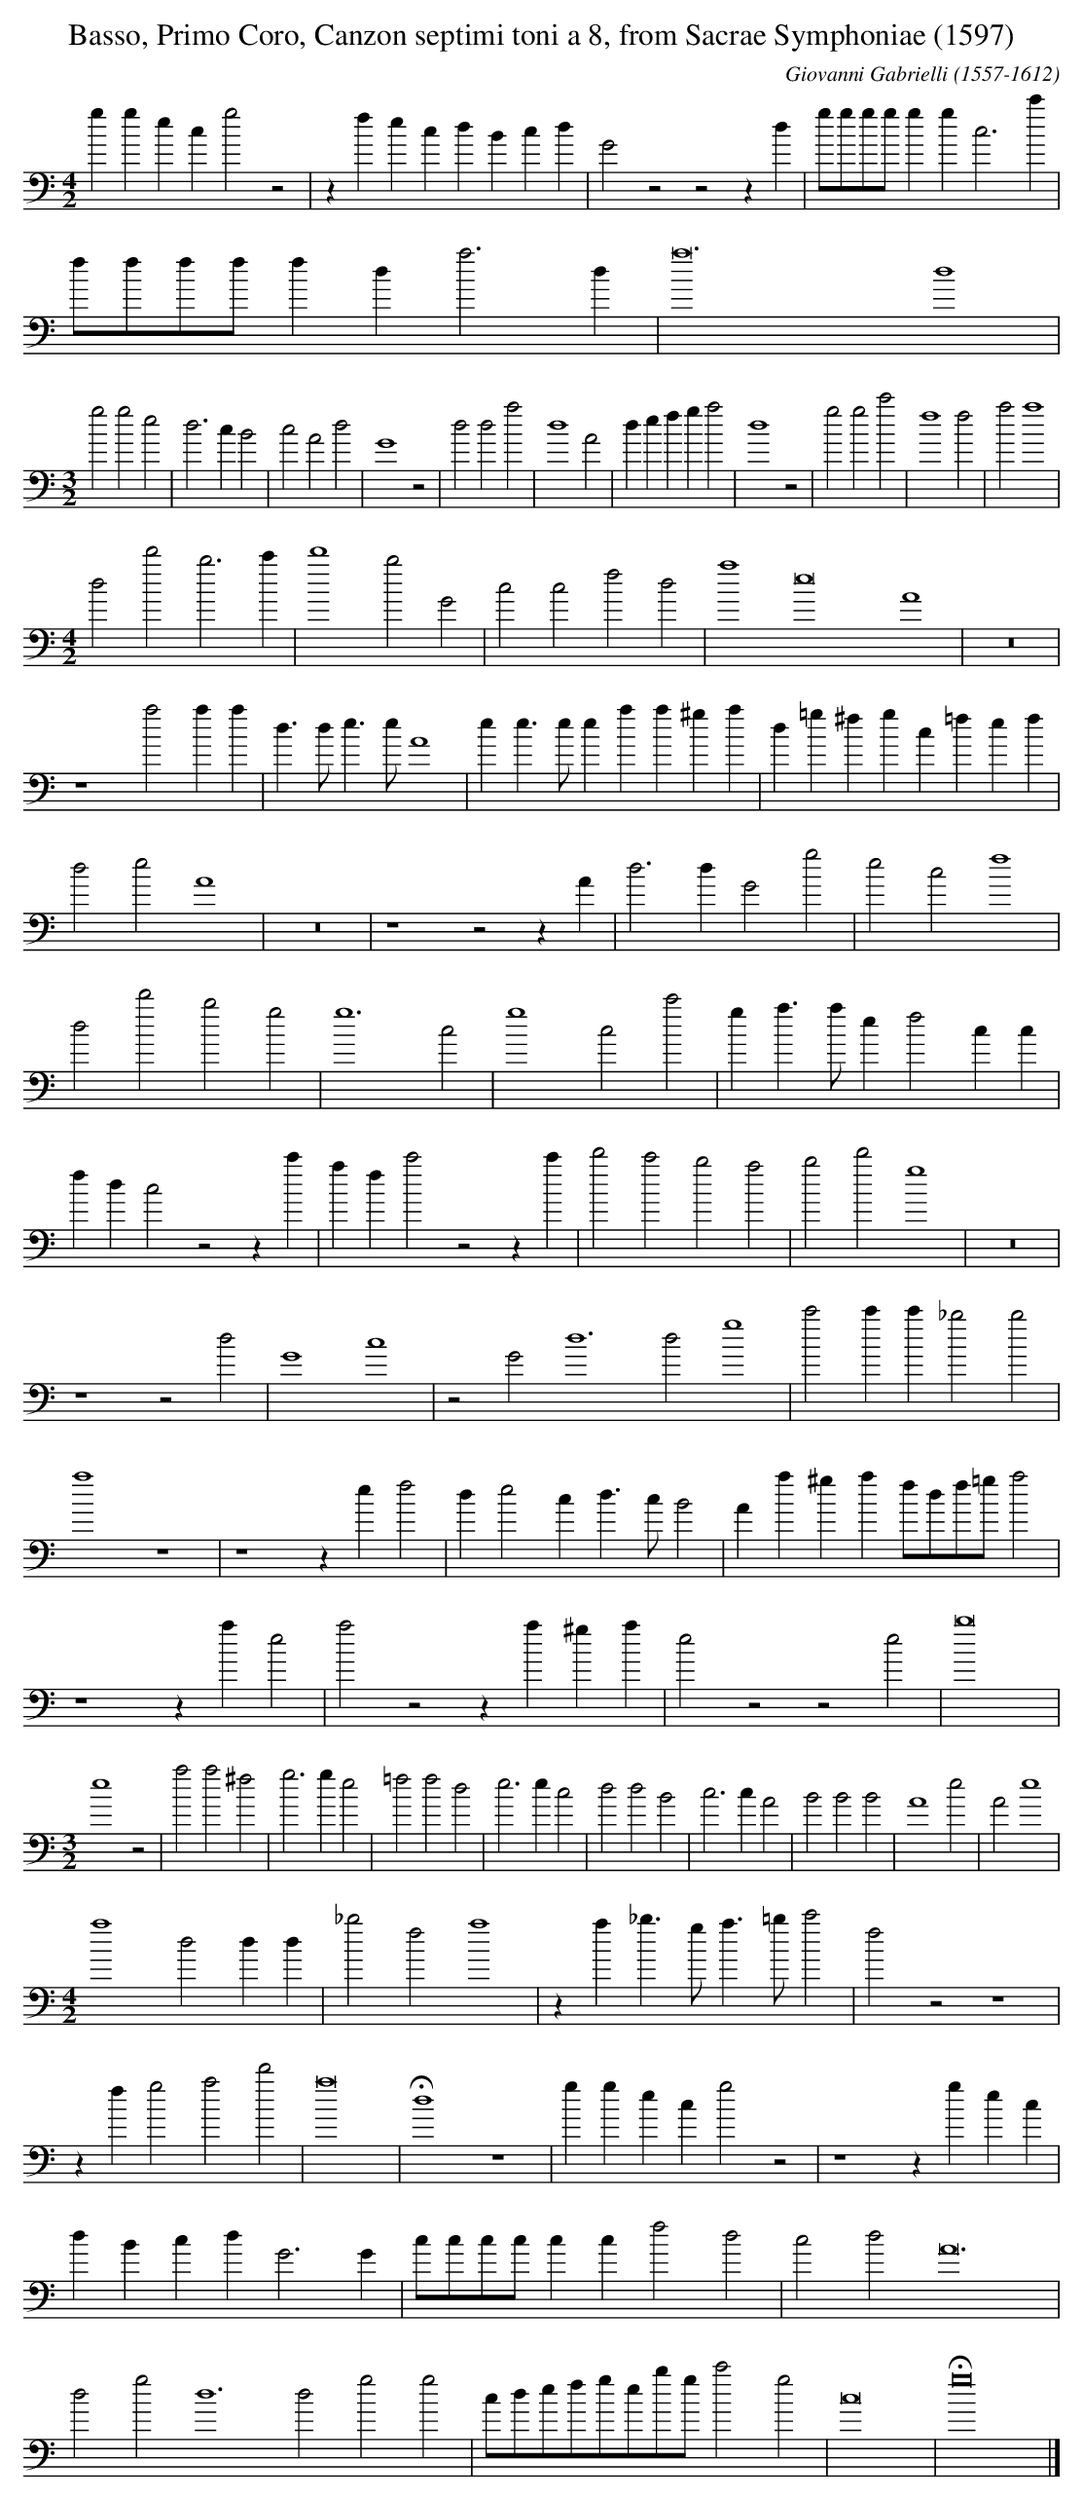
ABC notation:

X:1
T:Basso, Primo Coro, Canzon septimi toni a 8, from Sacrae Symphoniae (1597)
C:Giovanni Gabrielli (1557-1612)
M:4/2
L:1/2
K:C bass
g/g/e/c/gz |z/f/e/c/d/B/c/d/ |Gzzz/d/ |g//g//g//g//g/g/c>c' |
f//f//f//f//f/d/a>d |a6 d2 |
M:3/2
L:1/2
gge |d>cB |cAd |G2z |dda |d2A |d/e/f/g/a |d2z |ggc' |f2f |aa2 |
M:4/2
L:1/2
dd'b>c' |d'2bG |ccfd |a2e4A2 |z4 |
z2aa/a/ |d/>d/e/>e/A2 |e/e/>e/e/a/a/^g/a/ |d/=g/^f/g/c/=f/e/f/ |
deA2 |z4 |z2zz/A/ |d>dGg |ecf2 |
dd'bg |g3c |g2cc' |g/a/>a/e/fc/c/ |
f/d/czz/c'/ |a/f/c'zz/c'/ |d'c'ba |bd'g2 |z4 |
z2zd |G2c2 |zGd3dg2 |c'c'/c'/_bb |
a2z2 |z2z/e/f |d/ec/d/>c/B |A/a/^g/a/f//d//f//=g//a |
z2z/a/e |azz/a/^g/a/ |ezze |b4 |
M:3/2
L:1/2
e2z |aa^f |g>ge |=ffd |e>ec |ddB |c>cA |BBB |A2e |Ae2 |
M:4/2
L:1/2
a2dd/d/ |_bfa2 |z/a/_b/>g/a/>=b/c' |fzz2 |
z/f/gad' |a4 |Hd2z2 |g/g/e/c/gz |z2z/g/e/c/ |
d/B/c/d/G>G |c//c//c//c//c/c/fd |cdA6 |
dgd3dgg |c//d//e//f//g//e//b//g//c'g |c4 |Hg4 |]
